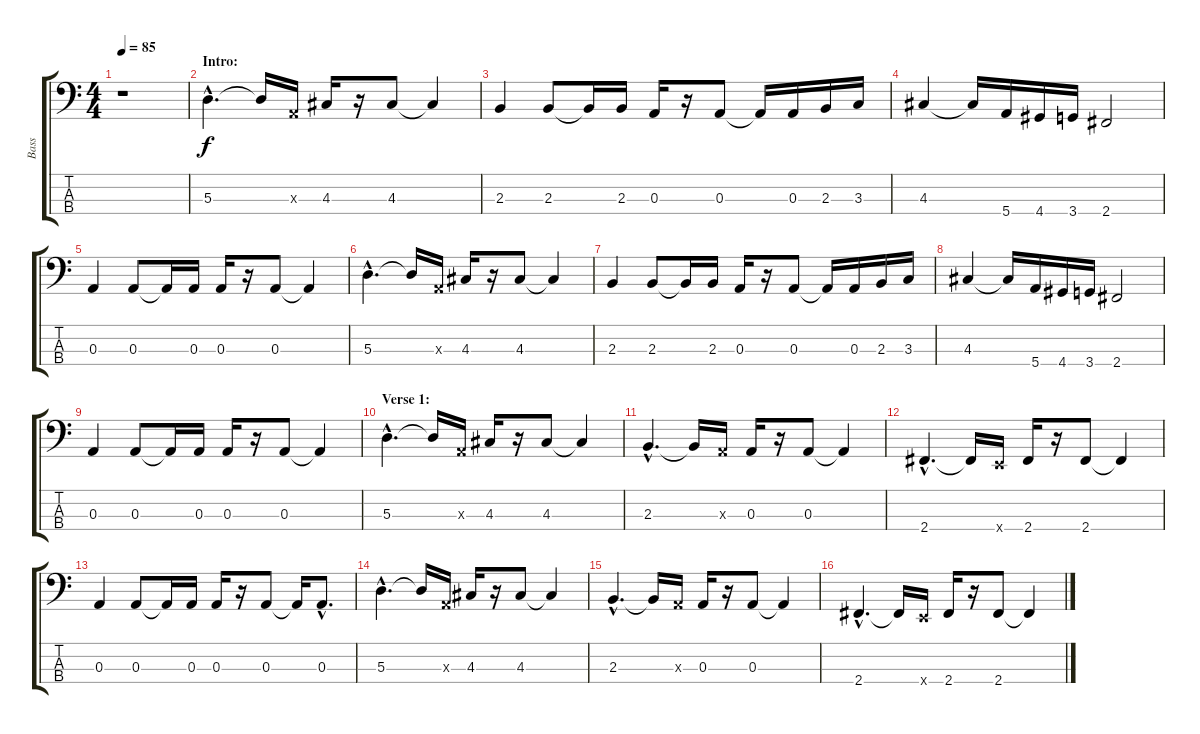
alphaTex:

\track ("Bass" "Bass") {instrument electricbasspick}
\staff {score tabs}
\tuning (G2 D2 A1 E1) {hide}
\ts (4 4)
\tempo 85
\clef f4
\ks c
r.1{dy f instrument electricbasspick} |
\section ("" "Intro:")
5.3{hac}.4{d} 5.3{t}.16 0.3{x}.16 4.3.16 r.16 4.3.8 4.3{t}.4 |
2.3.4 2.3.8 2.3{t}.16 2.3.16 0.3.16 r.16 0.3.8 0.3{t}.16 0.3.16 2.3.16 3.3.16 |
4.3.4 4.3{t}.16 5.4.16 4.4.16 3.4.16 2.4.2 |
0.3.4 0.3.8 0.3{t}.16 0.3.16 0.3.16 r.16 0.3.8 0.3{t}.4 |
5.3{hac}.4{d} 5.3{t}.16 0.3{x}.16 4.3.16 r.16 4.3.8 4.3{t}.4 |
2.3.4 2.3.8 2.3{t}.16 2.3.16 0.3.16 r.16 0.3.8 0.3{t}.16 0.3.16 2.3.16 3.3.16 |
4.3.4 4.3{t}.16 5.4.16 4.4.16 3.4.16 2.4.2 |
0.3.4 0.3.8 0.3{t}.16 0.3.16 0.3.16 r.16 0.3.8 0.3{t}.4 |
\section ("" "Verse 1:")
5.3{hac}.4{d} 5.3{t}.16 0.3{x}.16 4.3.16 r.16 4.3.8 4.3{t}.4 |
2.3{hac}.4{d} 2.3{t}.16 0.3{x}.16 0.3.16 r.16 0.3.8 0.3{t}.4 |
2.4{hac}.4{d} 2.4{t}.16 0.4{x}.16 2.4.16 r.16 2.4.8 2.4{t}.4 |
0.3.4 0.3.8 0.3{t}.16 0.3.16 0.3.16 r.16 0.3.8 0.3{t}.16 0.3{hac}.8{d} |
5.3{hac}.4{d} 5.3{t}.16 0.3{x}.16 4.3.16 r.16 4.3.8 4.3{t}.4 |
2.3{hac}.4{d} 2.3{t}.16 0.3{x}.16 0.3.16 r.16 0.3.8 0.3{t}.4 |
2.4{hac}.4{d} 2.4{t}.16 0.4{x}.16 2.4.16 r.16 2.4.8 2.4{t}.4
